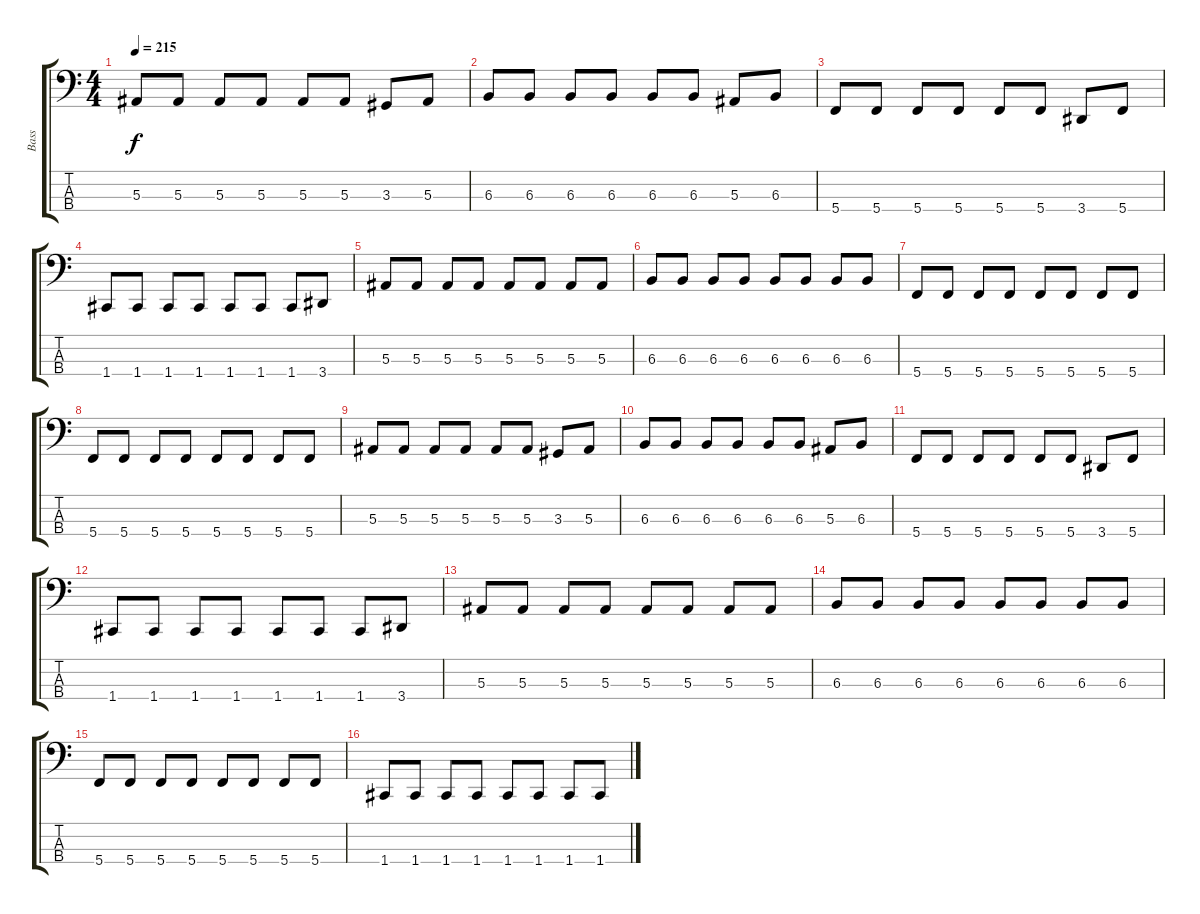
\track ("Bass" "Bass") {instrument electricbassfinger}
\staff {score tabs}
\tuning (Eb2 Bb1 F1 C1) {hide}
\ts (4 4)
\tempo 215
\clef f4
\ks c
5.3.8{dy f} 5.3.8 5.3.8 5.3.8 5.3.8 5.3.8 3.3.8 5.3.8 |
6.3.8 6.3.8 6.3.8 6.3.8 6.3.8 6.3.8 5.3.8 6.3.8 |
5.4.8 5.4.8 5.4.8 5.4.8 5.4.8 5.4.8 3.4.8 5.4.8 |
1.4.8 1.4.8 1.4.8 1.4.8 1.4.8 1.4.8 1.4.8 3.4.8 |
5.3.8 5.3.8 5.3.8 5.3.8 5.3.8 5.3.8 5.3.8 5.3.8 |
6.3.8 6.3.8 6.3.8 6.3.8 6.3.8 6.3.8 6.3.8 6.3.8 |
5.4.8 5.4.8 5.4.8 5.4.8 5.4.8 5.4.8 5.4.8 5.4.8 |
5.4.8 5.4.8 5.4.8 5.4.8 5.4.8 5.4.8 5.4.8 5.4.8 |
5.3.8 5.3.8 5.3.8 5.3.8 5.3.8 5.3.8 3.3.8 5.3.8 |
6.3.8 6.3.8 6.3.8 6.3.8 6.3.8 6.3.8 5.3.8 6.3.8 |
5.4.8 5.4.8 5.4.8 5.4.8 5.4.8 5.4.8 3.4.8 5.4.8 |
1.4.8 1.4.8 1.4.8 1.4.8 1.4.8 1.4.8 1.4.8 3.4.8 |
5.3.8 5.3.8 5.3.8 5.3.8 5.3.8 5.3.8 5.3.8 5.3.8 |
6.3.8 6.3.8 6.3.8 6.3.8 6.3.8 6.3.8 6.3.8 6.3.8 |
5.4.8 5.4.8 5.4.8 5.4.8 5.4.8 5.4.8 5.4.8 5.4.8 |
1.4.8 1.4.8 1.4.8 1.4.8 1.4.8 1.4.8 1.4.8 1.4.8
